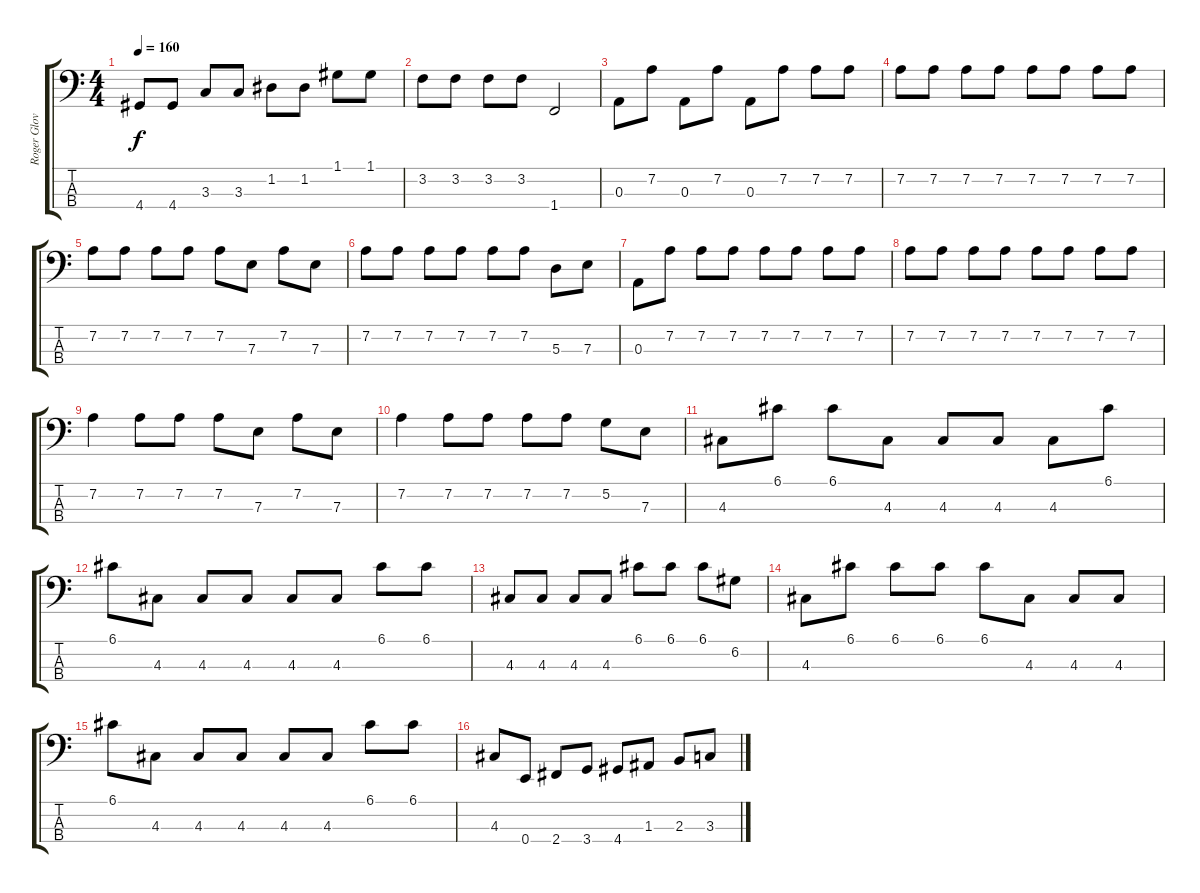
\track ("Roger Glover" "Roger Glov") {instrument electricbassfinger}
\staff {score tabs}
\tuning (G2 D2 A1 E1) {hide}
\ts (4 4)
\tempo 160
\clef f4
\ks c
4.4.8{dy f} 4.4.8 3.3.8 3.3.8 1.2.8 1.2.8 1.1.8 1.1.8 |
3.2.8 3.2.8 3.2.8 3.2.8 1.4.2 |
0.3.8 7.2.8 0.3.8 7.2.8 0.3.8 7.2.8 7.2.8 7.2.8 |
7.2.8 7.2.8 7.2.8 7.2.8 7.2.8 7.2.8 7.2.8 7.2.8 |
7.2.8 7.2.8 7.2.8 7.2.8 7.2.8 7.3.8 7.2.8 7.3.8 |
7.2.8 7.2.8 7.2.8 7.2.8 7.2.8 7.2.8 5.3.8 7.3.8 |
0.3.8 7.2.8 7.2.8 7.2.8 7.2.8 7.2.8 7.2.8 7.2.8 |
7.2.8 7.2.8 7.2.8 7.2.8 7.2.8 7.2.8 7.2.8 7.2.8 |
7.2.4 7.2.8 7.2.8 7.2.8 7.3.8 7.2.8 7.3.8 |
7.2.4 7.2.8 7.2.8 7.2.8 7.2.8 5.2.8 7.3.8 |
4.3.8 6.1.8 6.1.8 4.3.8 4.3.8 4.3.8 4.3.8 6.1.8 |
6.1.8 4.3.8 4.3.8 4.3.8 4.3.8 4.3.8 6.1.8 6.1.8 |
4.3.8 4.3.8 4.3.8 4.3.8 6.1.8 6.1.8 6.1.8 6.2.8 |
4.3.8 6.1.8 6.1.8 6.1.8 6.1.8 4.3.8 4.3.8 4.3.8 |
6.1.8 4.3.8 4.3.8 4.3.8 4.3.8 4.3.8 6.1.8 6.1.8 |
4.3.8 0.4.8 2.4.8 3.4.8 4.4.8 1.3.8 2.3.8 3.3.8
